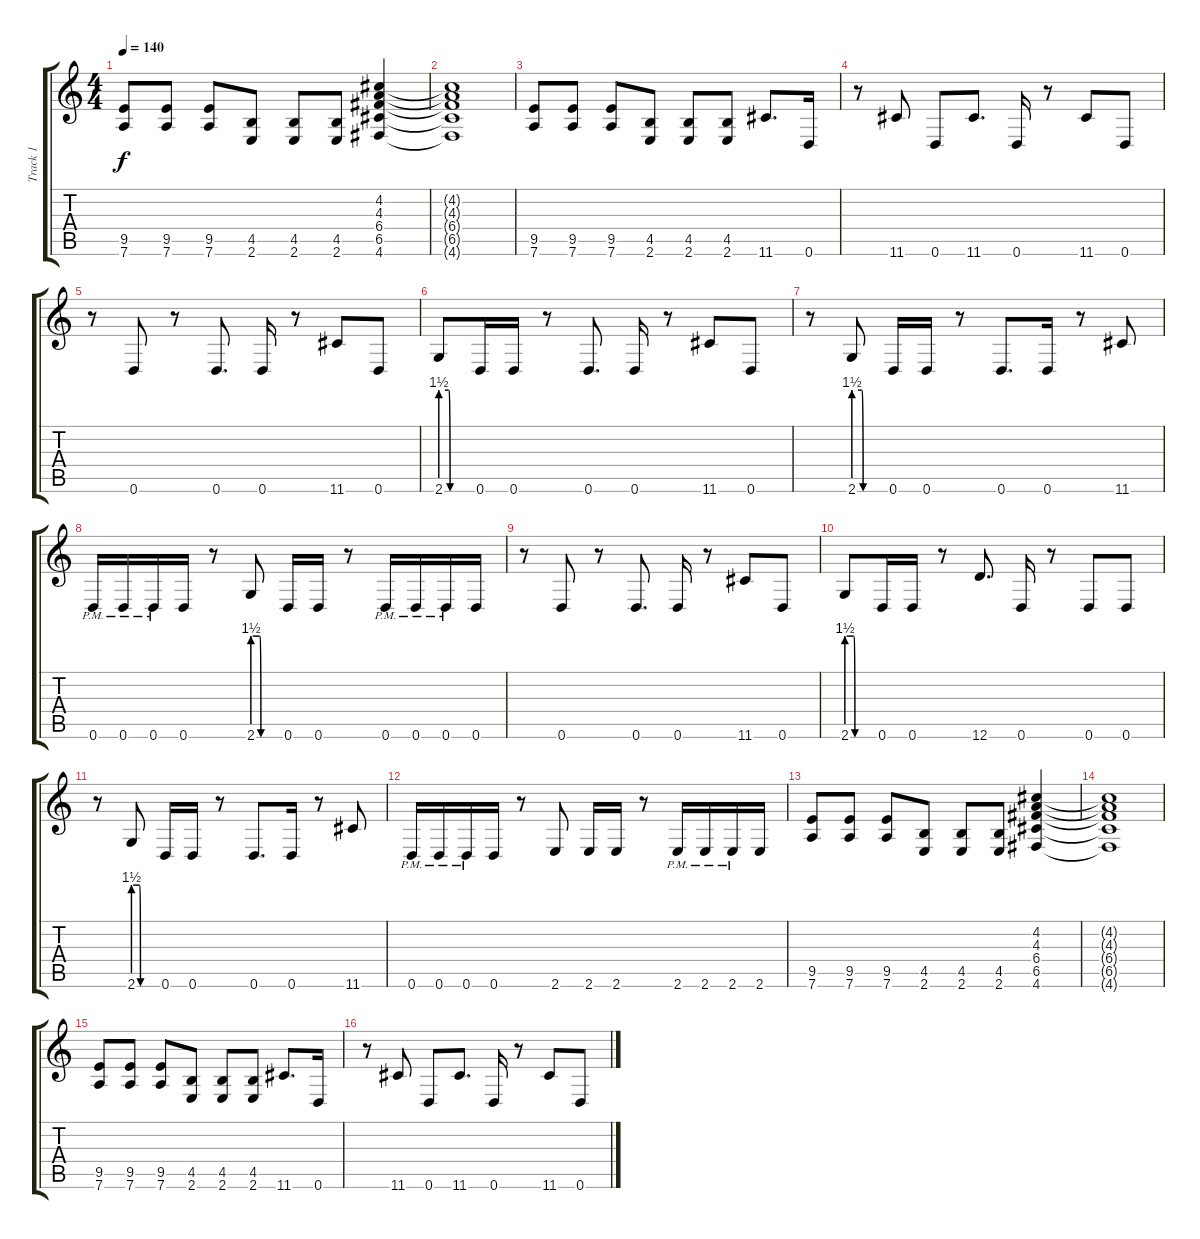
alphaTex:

\track ("Track 1" "Track 1") {instrument distortionguitar}
\staff {score tabs}
\tuning (D4 A3 F3 C3 G2 D2) {hide}
\ts (4 4)
\tempo 140
\clef g2
\ks c
(9.5 7.6).8{dy f} (9.5 7.6).8 (9.5 7.6).8 (4.5 2.6).8 (4.5 2.6).8 (4.5 2.6).8 (4.2 4.3 6.4 6.5 4.6).4 |
(4.2{t} 4.3{t} 6.4{t} 6.5{t} 4.6{t}).1 |
(9.5 7.6).8 (9.5 7.6).8 (9.5 7.6).8 (4.5 2.6).8 (4.5 2.6).8 (4.5 2.6).8 11.6.8{d} 0.6.16 |
r.8 11.6.8 0.6.8 11.6.8{d} 0.6.16 r.8 11.6.8 0.6.8 |
r.8 0.6.8 r.8 0.6.8{d} 0.6.16 r.8 11.6.8 0.6.8 |
2.6{be (custom 0 6 15 6 18 0 25 0 60 0)}.8 0.6.16 0.6.16 r.8 0.6.8{d} 0.6.16 r.8 11.6.8 0.6.8 |
r.8 2.6{be (custom 0 6 15 6 18 0 25 0 60 0)}.8 0.6.16 0.6.16 r.8 0.6.8{d} 0.6.16 r.8 11.6.8 |
0.6{pm}.16 0.6{pm}.16 0.6{pm}.16 0.6.16 r.8 2.6{be (custom 0 6 15 6 18 0 25 0 60 0)}.8 0.6.16 0.6.16 r.8 0.6{pm}.16 0.6{pm}.16 0.6{pm}.16 0.6.16 |
r.8 0.6.8 r.8 0.6.8{d} 0.6.16 r.8 11.6.8 0.6.8 |
2.6{be (custom 0 6 15 6 18 0 25 0 60 0)}.8 0.6.16 0.6.16 r.8 12.6.8{d} 0.6.16 r.8 0.6.8 0.6.8 |
r.8 2.6{be (custom 0 6 15 6 18 0 25 0 60 0)}.8 0.6.16 0.6.16 r.8 0.6.8{d} 0.6.16 r.8 11.6.8 |
0.6{pm}.16 0.6{pm}.16 0.6{pm}.16 0.6.16 r.8 2.6.8 2.6.16 2.6.16 r.8 2.6{pm}.16 2.6{pm}.16 2.6{pm}.16 2.6.16 |
(9.5 7.6).8 (9.5 7.6).8 (9.5 7.6).8 (4.5 2.6).8 (4.5 2.6).8 (4.5 2.6).8 (4.2 4.3 6.4 6.5 4.6).4 |
(4.2{t} 4.3{t} 6.4{t} 6.5{t} 4.6{t}).1 |
(9.5 7.6).8 (9.5 7.6).8 (9.5 7.6).8 (4.5 2.6).8 (4.5 2.6).8 (4.5 2.6).8 11.6.8{d} 0.6.16 |
r.8 11.6.8 0.6.8 11.6.8{d} 0.6.16 r.8 11.6.8 0.6.8
